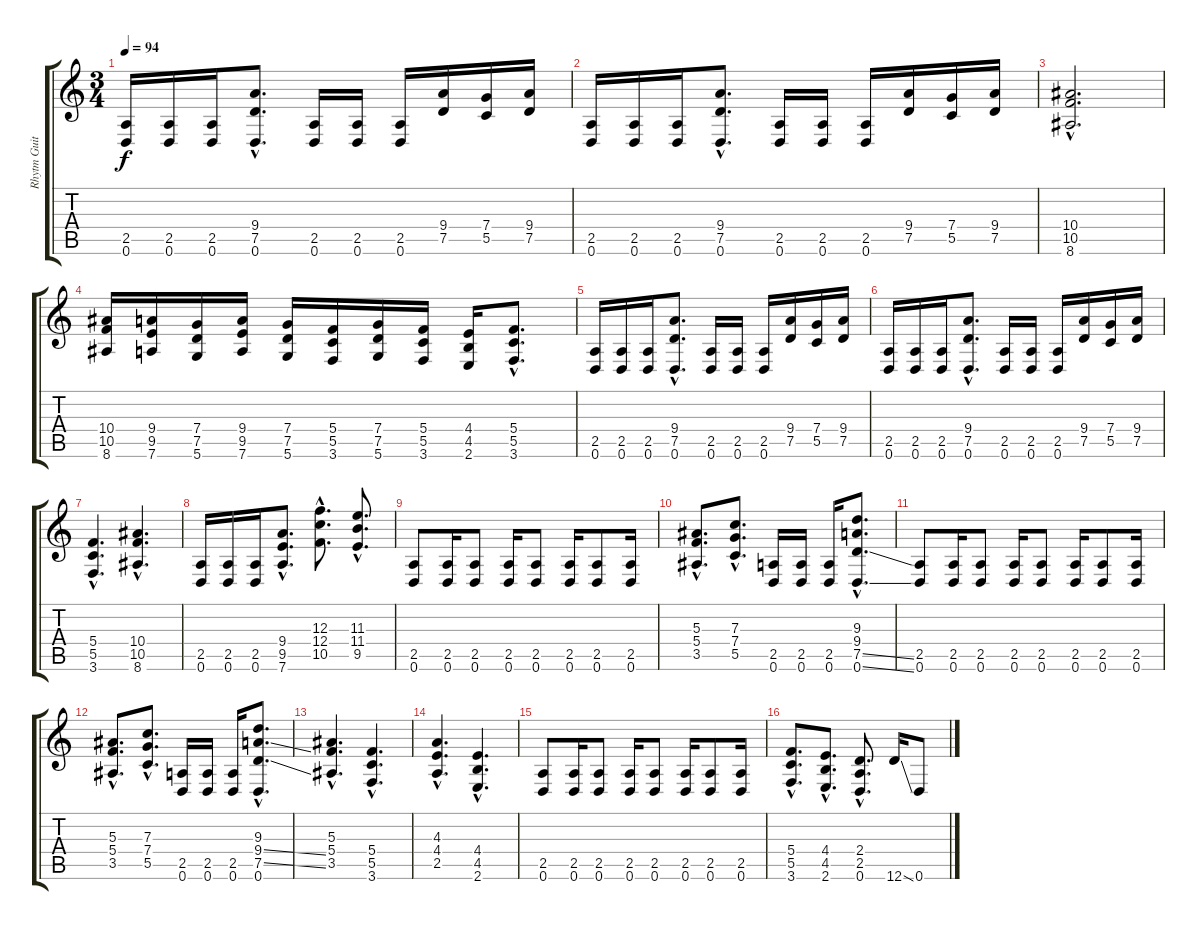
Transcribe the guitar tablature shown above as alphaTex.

\track ("Rhytm Guitar" "Rhytm Guit") {instrument overdrivenguitar}
\staff {score tabs}
\tuning (D4 A3 F3 C3 G2 D2) {hide}
\ts (3 4)
\tempo 94
\clef g2
\ks c
(2.5 0.6).16{dy f} (2.5 0.6).16 (2.5 0.6).16 (9.4{hac} 7.5{hac} 0.6{hac}).8{d} (2.5 0.6).16 (2.5 0.6).16 (2.5 0.6).16 (9.4 7.5).16 (7.4 5.5).16 (9.4 7.5).16 |
(2.5 0.6).16 (2.5 0.6).16 (2.5 0.6).16 (9.4{hac} 7.5{hac} 0.6{hac}).8{d} (2.5 0.6).16 (2.5 0.6).16 (2.5 0.6).16 (9.4 7.5).16 (7.4 5.5).16 (9.4 7.5).16 |
(10.4{hac} 10.5{hac} 8.6{hac}).2{d} |
(10.4 10.5 8.6).16 (9.4 9.5 7.6).16 (7.4 7.5 5.6).16 (9.4 9.5 7.6).16 (7.4 7.5 5.6).16 (5.4 5.5 3.6).16 (7.4 7.5 5.6).16 (5.4 5.5 3.6).16 (4.4 4.5 2.6).16 (5.4{hac} 5.5{hac} 3.6{hac}).8{d} |
(2.5 0.6).16 (2.5 0.6).16 (2.5 0.6).16 (9.4{hac} 7.5{hac} 0.6{hac}).8{d} (2.5 0.6).16 (2.5 0.6).16 (2.5 0.6).16 (9.4 7.5).16 (7.4 5.5).16 (9.4 7.5).16 |
(2.5 0.6).16 (2.5 0.6).16 (2.5 0.6).16 (9.4{hac} 7.5{hac} 0.6{hac}).8{d} (2.5 0.6).16 (2.5 0.6).16 (2.5 0.6).16 (9.4 7.5).16 (7.4 5.5).16 (9.4 7.5).16 |
(5.4{hac} 5.5{hac} 3.6{hac}).4{d} (10.4{hac} 10.5{hac} 8.6{hac}).4{d} |
(2.5 0.6).16 (2.5 0.6).16 (2.5 0.6).16 (9.4{hac} 9.5{hac} 7.6{hac}).8{d} (12.3{hac} 12.4{hac} 10.5{hac}).8{d} (11.3{hac} 11.4{hac} 9.5{hac}).8{d} |
(2.5 0.6).8 (2.5 0.6).16 (2.5 0.6).8 (2.5 0.6).16 (2.5 0.6).8 (2.5 0.6).16 (2.5 0.6).8 (2.5 0.6).16 |
(5.3{hac} 5.4{hac} 3.5{hac}).8{d} (7.3{hac} 7.4{hac} 5.5{hac}).8{d} (2.5 0.6).16 (2.5 0.6).16 (2.5 0.6).16 (9.3{hac} 9.4{hac} 7.5{ss hac} 0.6{ss hac}).8{d} |
(2.5 0.6).8 (2.5 0.6).16 (2.5 0.6).8 (2.5 0.6).16 (2.5 0.6).8 (2.5 0.6).16 (2.5 0.6).8 (2.5 0.6).16 |
(5.3{hac} 5.4{hac} 3.5{hac}).8{d} (7.3{hac} 7.4{hac} 5.5{hac}).8{d} (2.5 0.6).16 (2.5 0.6).16 (2.5 0.6).16 (9.3{hac} 9.4{ss hac} 7.5{ss hac} 0.6{hac}).8{d} |
(5.3{hac} 5.4{hac} 3.5{hac}).4{d} (5.4{hac} 5.5{hac} 3.6{hac}).4{d} |
(4.3{hac} 4.4{hac} 2.5{hac}).4{d} (4.4{hac} 4.5{hac} 2.6{hac}).4{d} |
(2.5 0.6).8 (2.5 0.6).16 (2.5 0.6).8 (2.5 0.6).16 (2.5 0.6).8 (2.5 0.6).16 (2.5 0.6).8 (2.5 0.6).16 |
(5.4{hac} 5.5{hac} 3.6{hac}).8{d} (4.4{hac} 4.5{hac} 2.6{hac}).8{d} (2.4{hac} 2.5{hac} 0.6{hac}).8{d} 12.6{ss}.16 0.6.8
